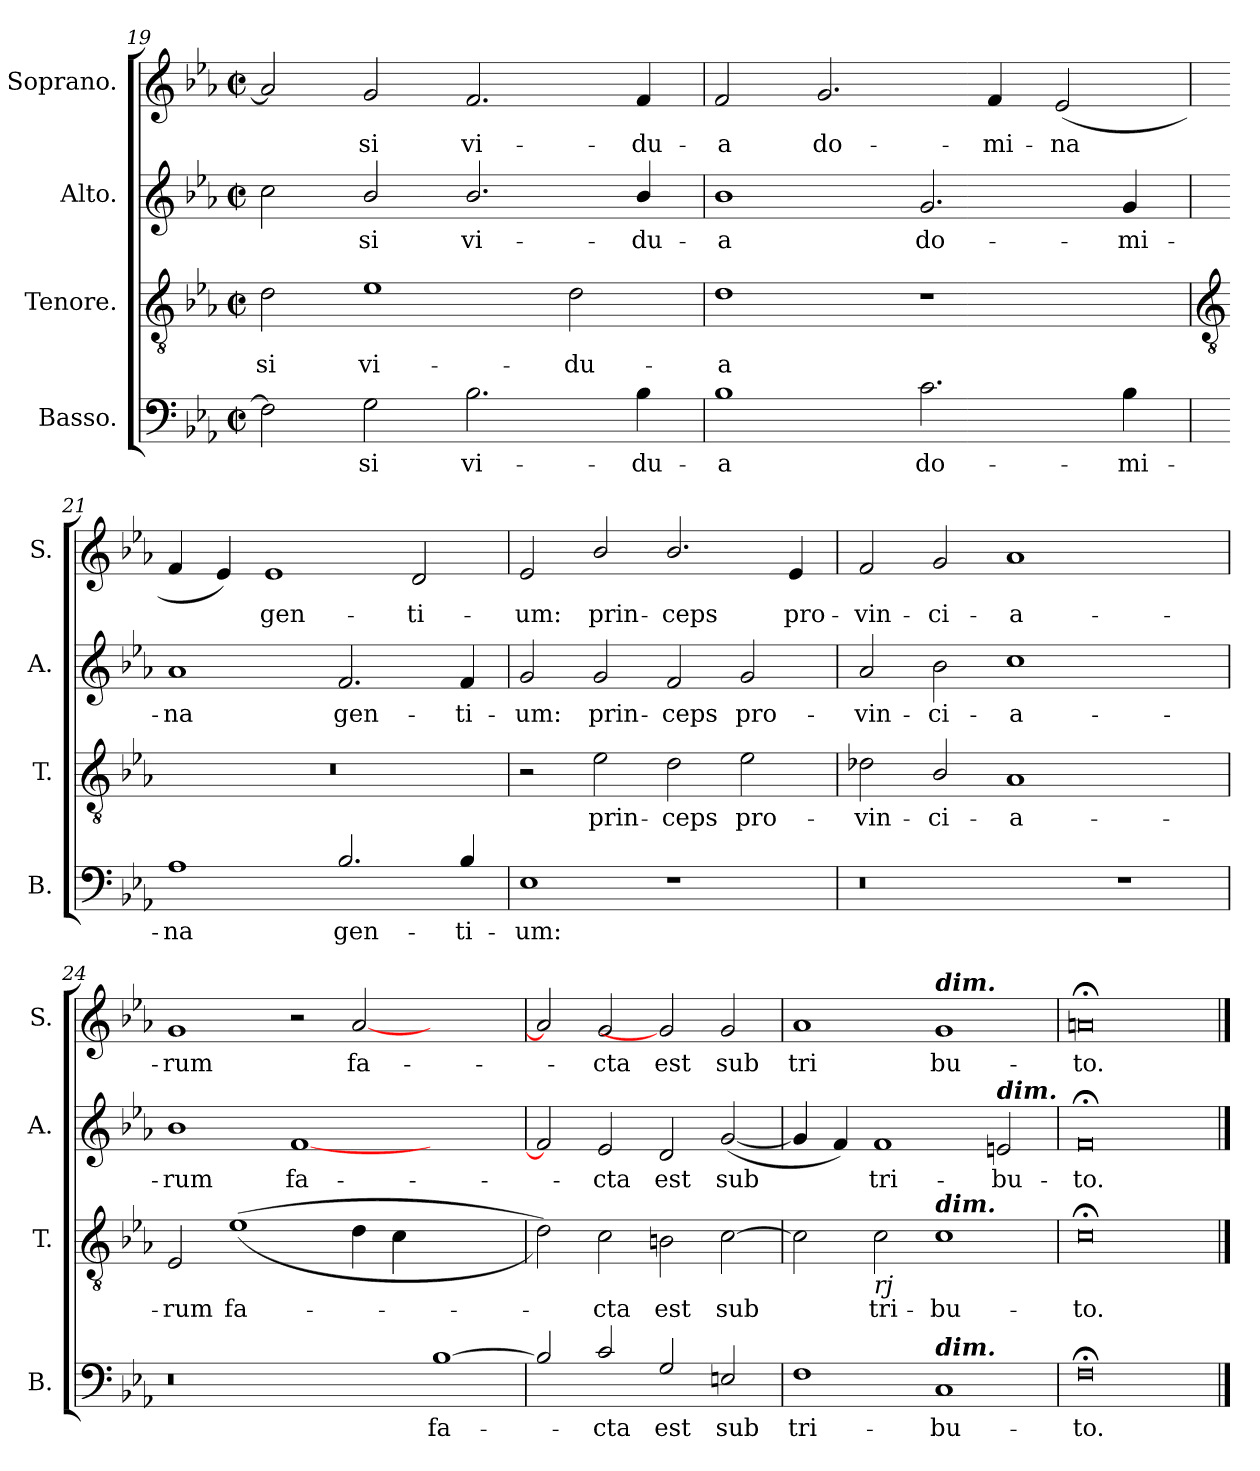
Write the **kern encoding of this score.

**kern	**text	**kern	**text	**kern	**text	**kern	**text
*part4	*part4	*part3	*part3	*part2	*part2	*part1	*part1
*staff4	*staff4	*staff3	*staff3	*staff2	*staff2	*staff1	*staff1
*I"Basso.	*	*I"Tenore.	*	*I"Alto.	*	*I"Soprano.	*
*I'B.	*	*I'T.	*	*I'A.	*	*I'S.	*
*clefF4	*	*clefGv2	*	*clefG2	*	*clefG2	*
*k[b-e-a-]	*	*k[b-e-a-]	*	*k[b-e-a-]	*	*k[b-e-a-]	*
*E-:	*	*E-:	*	*E-:	*	*E-:	*
*M4/2	*	*M4/2	*	*M4/2	*	*M4/2	*
*met(c|)	*	*met(c|)	*	*met(c|)	*	*met(c|)	*
=19	=19	=19	=19	=19	=19	=19	=19
!	!	!	!LO:LY:b	!	!	!	!
2F]	.	2d	-si	2cc	.	2a-]	.
!	!LO:LY:b	!	!LO:LY:b	!	!LO:LY:b	!	!LO:LY:b
2G	si	1e-	vi-	2b-/	si	2g	si
!	!LO:LY:b	!	!	!	!LO:LY:b	!	!LO:LY:b
2.B-	vi-	.	.	2.b-/	vi-	2.f	vi-
!	!	!	!LO:LY:b	!	!	!	!
.	.	2d	-du-	.	.	.	.
!	!LO:LY:b	!	!	!	!LO:LY:b	!	!LO:LY:b
4B-	-du-	.	.	4b-/	-du-	4f	-du-
=20	=20	=20	=20	=20	=20	=20	=20
!	!LO:LY:b	!	!LO:LY:b	!	!LO:LY:b	!	!LO:LY:b
1B-	-a	1d	-a	1b-	-a	2f	-a
!	!	!	!	!	!	!	!LO:LY:b
.	.	.	.	.	.	2.g	do-
!	!LO:LY:b	!	!	!	!LO:LY:b	!	!
2.c	do-	1r	.	2.g	do-	.	.
!	!	!	!	!	!	!	!LO:LY:b
.	.	.	.	.	.	4f	-mi-
!	!	!	!	!	!	!	!LO:LY:b
.	.	.	.	.	.	(<2e-	-na
!	!LO:LY:b	!	!	!	!LO:LY:b	!	!
4B-	-mi-	.	.	4g	-mi-	.	.
!!LO:LB:g=z
=21	=21	=21	=21	=21	=21	=21	=21
*	*	*clefGv2	*	*	*	*	*
!	!LO:LY:b	!	!	!	!LO:LY:b	!	!
*^	*	*	*	*	*	*	*
1A-	0ryy	-na	0r	.	1a-	-na	4f	.
.	.	.	.	.	.	.	4e-)	.
!	!	!	!	!	!	!	!	!LO:LY:b
.	.	.	.	.	.	.	1e-	gen-
!	!	!LO:LY:b	!	!	!	!LO:LY:b	!	!
2.B-	.	gen-	.	.	2.f	gen-	.	.
!	!	!	!	!	!	!	!	!LO:LY:b
.	.	.	.	.	.	.	2d	-ti-
!	!	!LO:LY:b	!	!	!	!LO:LY:b	!	!
4B-	.	-ti-	.	.	4f	-ti-	.	.
=22	=22	=22	=22	=22	=22	=22	=22	=22
!	!	!LO:LY:b	!	!	!	!LO:LY:b	!	!LO:LY:b
1E-	0ryy	-um:	2r	.	2g	-um:	2e-	-um:
!	!	!	!	!LO:LY:b	!	!LO:LY:b	!	!LO:LY:b
.	.	.	2e-	prin-	2g	prin-	2b-/	prin-
!	!	!	!	!LO:LY:b	!	!LO:LY:b	!	!LO:LY:b
1r	.	.	2d	-ceps	2f	-ceps	2.b-/	-ceps
!	!	!	!	!LO:LY:b	!	!LO:LY:b	!	!
.	.	.	2e-	pro-	2g	pro-	.	.
!	!	!	!	!	!	!	!	!LO:LY:b
.	.	.	.	.	.	.	4e-	pro-
=23	=23	=23	=23	=23	=23	=23	=23	=23
!	!	!	!	!LO:LY:b	!	!LO:LY:b	!	!LO:LY:b
0r	0ryy	.	2d-X	-vin-	2a-	-vin-	2f	-vin-
!	!	!	!	!LO:LY:b	!	!LO:LY:b	!	!LO:LY:b
.	.	.	2B-/	-ci-	2b-	-ci-	2g	-ci-
!	!	!	!	!LO:LY:b	!	!LO:LY:b	!	!LO:LY:b
.	.	.	1A-	-a-	1cc	-a-	1a-	-a-
1r	1ryy	.	1ryy	.	1ryy	.	1ryy	.
=24	=24	=24	=24	=24	=24	=24	=24	=24
!	!	!	!	!LO:LY:b	!	!LO:LY:b	!	!LO:LY:b
0r	0ryy	.	2E-	-rum	1b-	-rum	1g	-rum
!	!	!	!	!LO:LY:b	!	!	!	!
.	.	.	(>(>1e-	fa-	.	.	.	.
!	!	!	!	!	!	!LO:LY:b	!	!
.	.	.	.	.	[1f	fa-	2r	.
!	!	!	!	!	!	!	!	!LO:LY:b
.	.	.	4d	.	.	.	[2a-	fa-
.	.	.	4c	.	.	.	.	.
!	!	!LO:LY:b	!	!	!	!	!	!
[1B-	1ryy	fa-	1ryy	.	1ryy	.	1ryy	.
=25	=25	=25	=25	=25	=25	=25	=25	=25
2B-]	0ryy	.	2d))	.	2f]	.	2a-]	.
!	!	!LO:LY:b	!	!LO:LY:b	!	!LO:LY:b	!	!LO:LY:b
2c	.	cta	2c	cta	2e-	cta	2g	cta
!	!	!LO:LY:b	!	!LO:LY:b	!	!LO:LY:b	!	!LO:LY:b
2G	.	est	2Bn	est	2d	est	2g]	est
!	!	!LO:LY:b	!	!LO:LY:b	!	!LO:LY:b	!	!LO:LY:b
2En	.	sub	[2c	sub	(<[2g	sub	2g	sub
=26	=26	=26	=26	=26	=26	=26	=26	=26
!	!	!LO:LY:b	!	!	!	!	!	!LO:LY:b
1F	0ryy	tri-	2c]	.	4g]	.	1a-	tri
.	.	.	.	.	4f)	.	.	.
!	!	!	!LO:TX:b:i:t=rj	!	!	!	!	!
!	!	!	!	!LO:LY:b	!	!LO:LY:b	!	!
.	.	.	2c	tri-	1f	tri-	.	.
!	!	!	!	!	!	!	!LO:TX:a:Bi:t=dim.	!
!	!	!	!LO:TX:a:Bi:t=dim.	!	!	!	!	!
!LO:TX:a:Bi:t=dim.	!	!	!	!	!	!	!	!
!	!	!LO:LY:b	!	!LO:LY:b	!	!	!	!LO:LY:b
1C	.	-bu-	1c	-bu--	.	.	1g	bu-
!	!	!	!	!	!LO:TX:a:Bi:t=dim.	!	!	!
!	!	!	!	!	!	!LO:LY:b	!	!
.	.	.	.	.	2en	-bu-	.	.
=27	=27	=27	=27	=27	=27	=27	=27	=27
!	!	!LO:LY:b	!	!LO:LY:b	!	!LO:LY:b	!	!LO:LY:b
0F;<	0ryy	-to.	0c;<	-to.	0f;<	-to.	0an;<	-to.
*v	*v	*	*	*	*	*	*	*
==	==	==	==	==	==	==	==
*-	*-	*-	*-	*-	*-	*-	*-
